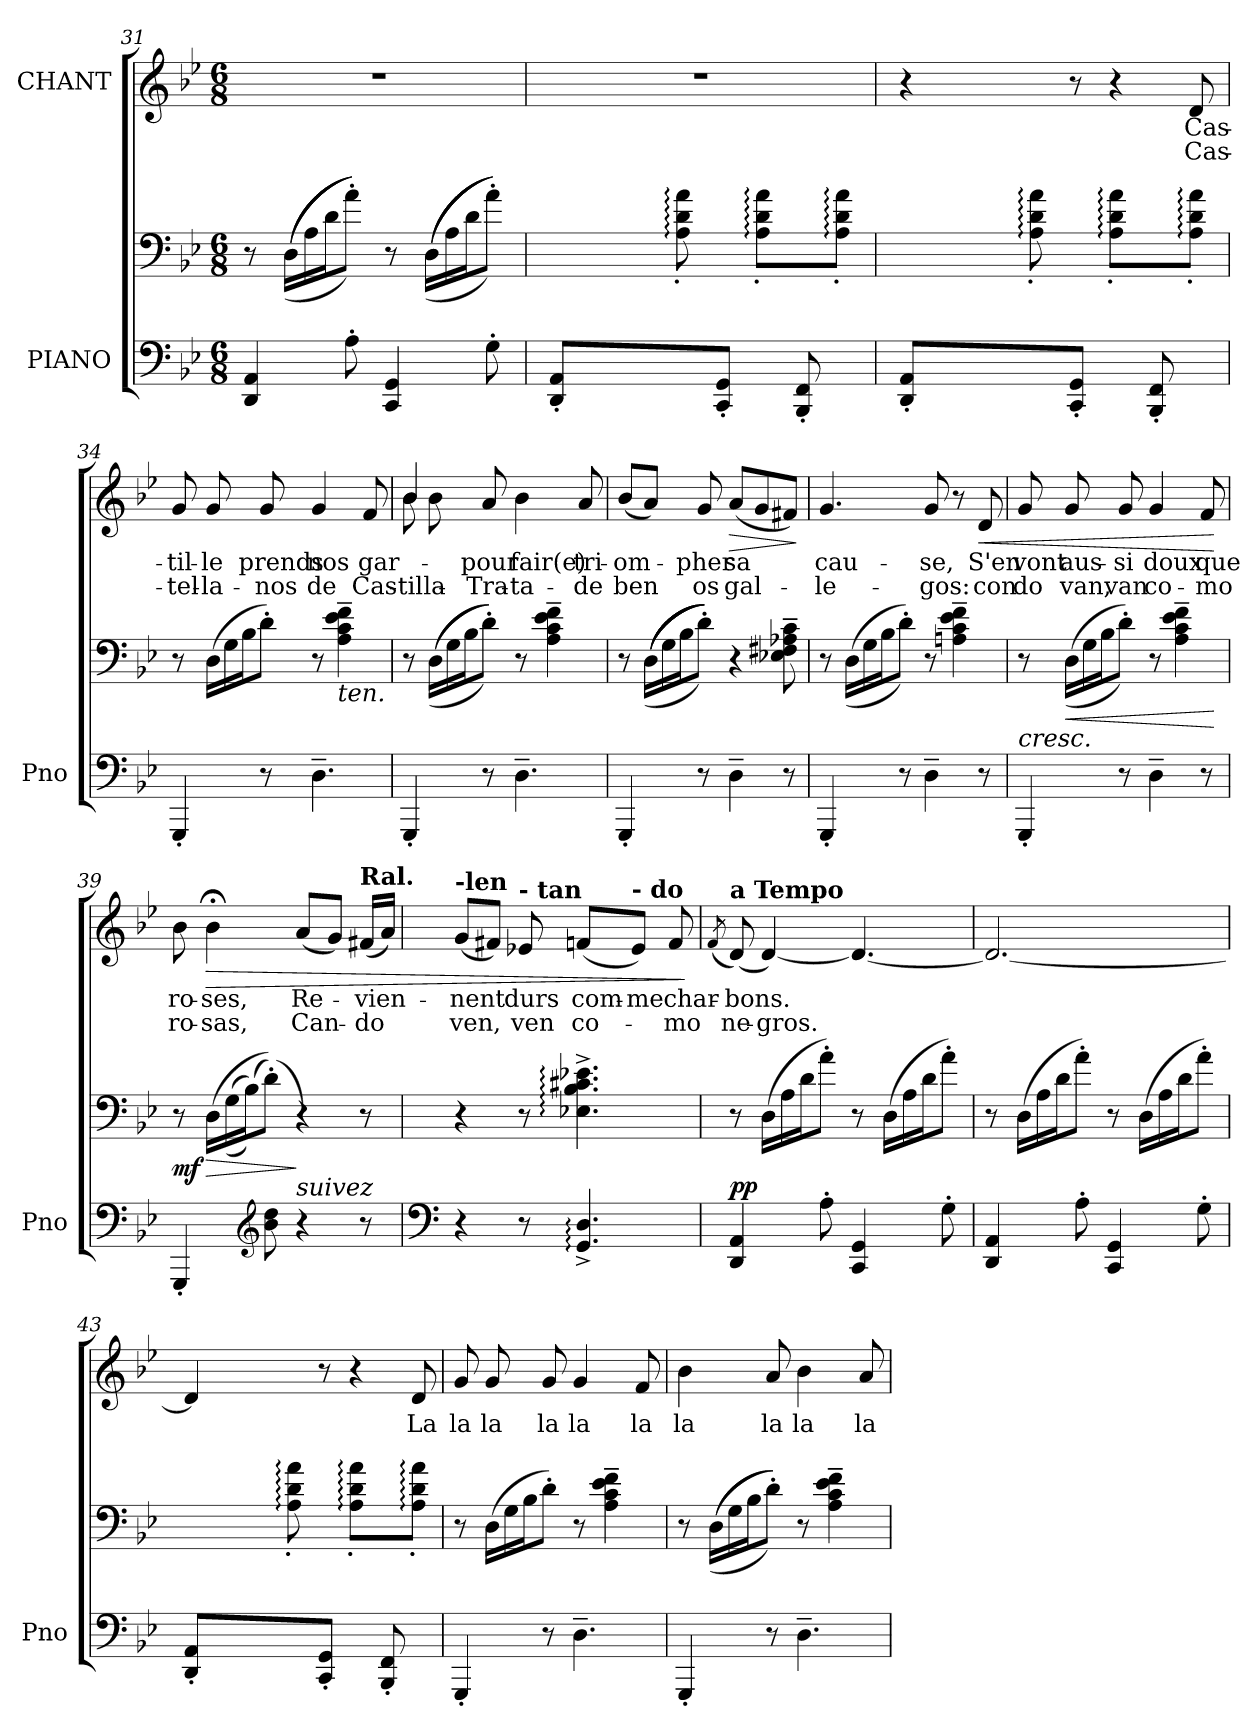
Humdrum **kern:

**kern	**kern	**dynam	**kern	**text	**text	**dynam
*part2	*part2	*part2	*part1	*part1	*part1	*part1
*staff3	*staff2	*staff2/3	*staff1	*staff1	*staff1	*staff1
*I"PIANO	*	*	*I"CHANT	*	*	*
*I'Pno	*	*	*	*	*	*
!!LO:LB:g=z
*clefF4	*clefF4	*	*clefG2	*	*	*
*k[b-e-]	*k[b-e-]	*	*k[b-e-]	*	*	*
*M6/8	*M6/8	*	*M6/8	*	*	*
=31	=31	=31	=31	=31	=31	=31
4DD/ 4AA/	8r	.	2.r	.	.	.
*	*Xtuplet	*	*	*	*	*
.	(>(>(>(>24D\LL	.	.	.	.	.
.	24A\	.	.	.	.	.
.	24d\J	.	.	.	.	.
8A'\	8a'\J))))	.	.	.	.	.
4CC/ 4GG/	8r	.	.	.	.	.
.	(>(>(>(>24D\LL	.	.	.	.	.
.	24A\	.	.	.	.	.
.	24d\J	.	.	.	.	.
8G'\	8a'\J))))	.	.	.	.	.
=32	=32	=32	=32	=32	=32	=32
*	*^	*	*	*	*	*
8DD/' 8AA/'L	2.rGGyy	8ryy	.	2.r	.	.	.
8ryy	.	8A\:' 8d\:' 8a\:'	.	.	.	.	.
8CC/' 8GG/'J	.	8ryy	.	.	.	.	.
8ryy	.	8A\:' 8d\:' 8a\:'L	.	.	.	.	.
8BBB-/' 8FF/'	.	8ryy	.	.	.	.	.
8ryy	.	8A\:' 8d\:' 8a\:'J	.	.	.	.	.
=33	=33	=33	=33	=33	=33	=33	=33
8DD/' 8AA/'L	2.ryy	8ryy	.	4r	.	.	.
8ryy	.	8A\:' 8d\:' 8a\:'	.	.	.	.	.
8CC/' 8GG/'J	.	8ryy	.	8r	.	.	.
8ryy	.	8A\:' 8d\:' 8a\:'L	.	4r	.	.	.
8BBB-/' 8FF/'	.	8ryy	.	.	.	.	.
!	!	!	!	!	!LO:LY:b	!LO:LY:b	!
8ryy	.	8A\:' 8d\:' 8a\:'J	.	8d/	Cas-	Cas-	.
=34	=34	=34	=34	=34	=34	=34	=34
!	!	!	!	!	!LO:LY:b	!LO:LY:b	!
*	*v	*v	*	*	*	*	*
4GGG'/	8r	.	8g/	-til-	-tel-	.
!	!	!	!	!LO:LY:b	!LO:LY:b	!
.	(>24D\LL	.	8g/	-le	-la-	.
.	24G\	.	.	.	.	.
.	24B-\J	.	.	.	.	.
!	!	!	!	!LO:LY:b	!LO:LY:b	!
8r	8d'\J)	.	8g/	prends	-nos	.
!	!	!	!	!LO:LY:b	!LO:LY:b	!
4.D~\	8r	.	4g/	nos	de	.
!	!LO:TX:b:i:t=ten.	!	!	!	!	!
.	4A\~ 4c\~ 4e-\~ 4f\~	.	.	.	.	.
!	!	!	!	!LO:LY:b	!LO:LY:b	!
.	.	.	8f/	gar-	Cas-	.
!!LO:LB:g=z
=35	=35	=35	=35	=35	=35	=35
!	!	!	!	!LO:LY:b	!	!
*	*	*	*^	*	*	*
!	!	!	!	!	!	!LO:LY:b	!
4GGG'/	8r	.	4b-/	8b-!\	.	til-	.
!	!	!	!	!	!	!LO:LY:b	!
.	(>(>(>24D\LL	.	.	8b-!\	.	-la	.
.	24G\	.	.	.	.	.	.
.	24B-\J	.	.	.	.	.	.
!	!	!	!	!	!LO:LY:b	!LO:LY:b	!
8r	8d'\J)))	.	8a/	2ryy	pour	Tra-	.
!	!	!	!	!	!LO:LY:b	!LO:LY:b	!
4.D~\	8r	.	4b-\	.	fair(e)	-ta-	.
.	4A\~ 4c\~ 4e-\~ 4f\~	.	.	.	.	.	.
!	!	!	!	!	!LO:LY:b	!LO:LY:b	!
.	.	.	8a/	.	tri-	-de	.
*	*	*	*v	*v	*	*	*
=36	=36	=36	=36	=36	=36	=36
!	!	!	!	!LO:LY:b	!LO:LY:b	!
4GGG'/	8r	.	(<8b-/L	-om-	-ben	.
.	(>(>(>(>(>24D\LL	.	8a/J)	.	.	.
.	24G\	.	.	.	.	.
.	24B-\J	.	.	.	.	.
!	!	!	!	!LO:LY:b	!LO:LY:b	!
8r	8d'\J)))))	.	8g/	-pher	os	.
!	!	!	!	!LO:LY:b	!LO:LY:b	!LO:HP:b
4D~\	4r	.	(<8a/L	sa	gal-	>
.	.	.	8g/	.	.	.
8r	8E-X\~ 8F#X\~ 8A-X\~ 8c\~	.	8f#X/J)	.	.	.
.	.	.	.	.	.	]
=37	=37	=37	=37	=37	=37	=37
!	!	!	!	!LO:LY:b	!LO:LY:b	!
4GGG'/	8r	.	4.g/	cau-	-le-	.
.	(>(>24D\LL	.	.	.	.	.
.	24G\	.	.	.	.	.
.	24B-\J	.	.	.	.	.
8r	8d'\J))	.	.	.	.	.
!	!	!	!	!LO:LY:b	!LO:LY:b	!
4D~\	8r	.	8g/	-se,	-gos:	.
.	4Ani\~ 4c\~ 4e-\~ 4f\~	.	8r	.	.	.
!	!	!	!	!LO:LY:b	!LO:LY:b	!LO:HP:b
8r	.	.	8d/	S'en	con	<
=38	=38	=38	=38	=38	=38	=38
!	!	!LO:HP:b	!	!LO:LY:b	!LO:LY:b	!
4GGG'/	8r	<	8g/	vont	do	.
!	!	!LO:HP:b	!	!LO:LY:b	!LO:LY:b	!
.	(>(>24D\LL	<	8g/	aus-	van,	.
.	24G\	.	.	.	.	.
.	24B-\J	.	.	.	.	.
!	!	!	!	!LO:LY:b	!LO:LY:b	!
8r	8d'\J))	.	8g/	-si	van	.
!	!	!	!	!LO:LY:b	!LO:LY:b	!
4D~\	8r	.	4g/	doux	co-	.
.	4A\~ 4c\~ 4e-\~ 4f\~	.	.	.	.	.
!	!	!	!	!LO:LY:b	!LO:LY:b	!
8r	.	.	8f/	que	-mo	.
.	.	[ [	.	.	.	[
!!LO:PB:g=z
=39	=39	=39	=39	=39	=39	=39
!	!	!LO:DY:b	!	!LO:LY:b	!LO:LY:b	!
4GGG'/	8r	mf	8b-\	ro-	ro-	.
!	!	!LO:HP:b	!	!LO:LY:b	!LO:LY:b	!LO:HP:b
.	(>24D\LL	>	4b-;<\	-ses,	-sas,	>
.	(<(<24G\	.	.	.	.	.
.	(<24B-\J))	.	.	.	.	.
*clefG2	*	*	*	*	*	*
8b-\ 8dd\	(>8d'\J))	.	.	.	.	.
!	!LO:TX:b:i:t=suivez	!	!	!	!	!
!	!	!	!	!LO:LY:b	!LO:LY:b	!
4r	4r)	]	(<8a/L	Re-	Can-	.
.	.	.	8g/J)	.	.	.
!	!	!	!LO:TX:a:B:t=Ral.	!	!	!
!	!	!	!	!LO:LY:b	!LO:LY:b	!
8r	8r	.	(<16f#X/LL	-vien-	-do	.
.	.	.	16a/JJ)	.	.	.
=40	=40	=40	=40	=40	=40	=40
*clefF4	*	*	*	*	*	*
!	!	!	!LO:TX:a:B:t=-len	!	!	!
!	!	!	!	!LO:LY:b	!LO:LY:b	!
4r	4r	.	(<8g/L	-nent	ven,	.
.	.	.	8f#X/J)	.	.	.
!	!	!	!LO:TX:a:B:t=-   tan	!	!	!
!	!	!	!	!LO:LY:b	!LO:LY:b	!
8r	8r	.	8e-X/	durs	ven	.
!	!	!	!	!LO:LY:b	!LO:LY:b	!
4.GG/:^ 4.D/:^	4.E-X\:^ 4.B-\:^ 4.c#X\:^ 4.e-X\:^	.	(<8fn/L	com-	co-	.
!	!	!	!LO:TX:a:B:t=-     do	!	!	!
!	!	!	!	!LO:LY:b	!	!
.	.	.	8e-/J)	-me	.	.
!	!	!	!	!LO:LY:b	!LO:LY:b	!
.	.	.	8f/	char-	-mo	.
.	.	.	.	.	.	]
=41	=41	=41	=41	=41	=41	=41
.	.	.	(<8qf/	.	.	.
!	!	!	!LO:TX:a:B:t=a Tempo	!	!	!
!	!	!LO:DY:a=2	!	!LO:LY:b	!LO:LY:b	!
4DD/ 4AA/	8r	pp	(>8d/)	-bons.	ne-	.
!	!	!	!	!	!LO:LY:b	!
.	(>24D\LL	.	[4d/)	.	-gros.	.
.	24A\	.	.	.	.	.
.	24d\J	.	.	.	.	.
8A'\	8a'\J)	.	.	.	.	.
4CC/ 4GG/	8r	.	4.d/_	.	.	.
.	(>24D\LL	.	.	.	.	.
.	24A\	.	.	.	.	.
.	24d\J	.	.	.	.	.
8G'\	8a'\J)	.	.	.	.	.
=42	=42	=42	=42	=42	=42	=42
4DD/ 4AA/	8r	.	2.d/_	.	.	.
.	(>24D\LL	.	.	.	.	.
.	24A\	.	.	.	.	.
.	24d\J	.	.	.	.	.
8A'\	8a'\J)	.	.	.	.	.
4CC/ 4GG/	8r	.	.	.	.	.
.	(>24D\LL	.	.	.	.	.
.	24A\	.	.	.	.	.
.	24d\J	.	.	.	.	.
8G'\	8a'\J)	.	.	.	.	.
!!LO:PB:g=z
=43	=43	=43	=43	=43	=43	=43
*	*^	*	*	*	*	*
8DD/' 8AA/'L	2.ryy	8ryy	.	4d/]	.	.	.
8ryy	.	8A\:' 8d\:' 8a\:'	.	.	.	.	.
8CC/' 8GG/'J	.	8ryy	.	8r	.	.	.
8ryy	.	8A\:' 8d\:' 8a\:'L	.	4r	.	.	.
8BBB-/' 8FF/'	.	8ryy	.	.	.	.	.
!	!	!	!	!	!LO:LY:b	!	!
8ryy	.	8A\:' 8d\:' 8a\:'J	.	8d/	La	.	.
=44	=44	=44	=44	=44	=44	=44	=44
!	!	!	!	!	!LO:LY:b	!	!
*	*v	*v	*	*	*	*	*
4GGG'/	8r	.	8g/	la	.	.
!	!	!	!	!LO:LY:b	!	!
.	(>24D\LL	.	8g/	la	.	.
.	24G\	.	.	.	.	.
.	24B-\J	.	.	.	.	.
!	!	!	!	!LO:LY:b	!	!
8r	8d'\J)	.	8g/	la	.	.
!	!	!	!	!LO:LY:b	!	!
4.D~\	8r	.	4g/	la	.	.
.	4A\~ 4c\~ 4e-\~ 4f\~	.	.	.	.	.
!	!	!	!	!LO:LY:b	!	!
.	.	.	8f/	la	.	.
=45	=45	=45	=45	=45	=45	=45
!	!	!	!	!LO:LY:b	!	!
4GGG'/	8r	.	4b-\	la	.	.
.	(>(>(>24D\LL	.	.	.	.	.
.	24G\	.	.	.	.	.
.	24B-\J	.	.	.	.	.
!	!	!	!	!LO:LY:b	!	!
8r	8d'\J)))	.	8a/	la	.	.
!	!	!	!	!LO:LY:b	!	!
4.D~\	8r	.	4b-\	la	.	.
.	4A\~ 4c\~ 4e-\~ 4f\~	.	.	.	.	.
!	!	!	!	!LO:LY:b	!	!
.	.	.	8a/	la	.	.
=	=	=	=	=	=	=
*-	*-	*-	*-	*-	*-	*-
